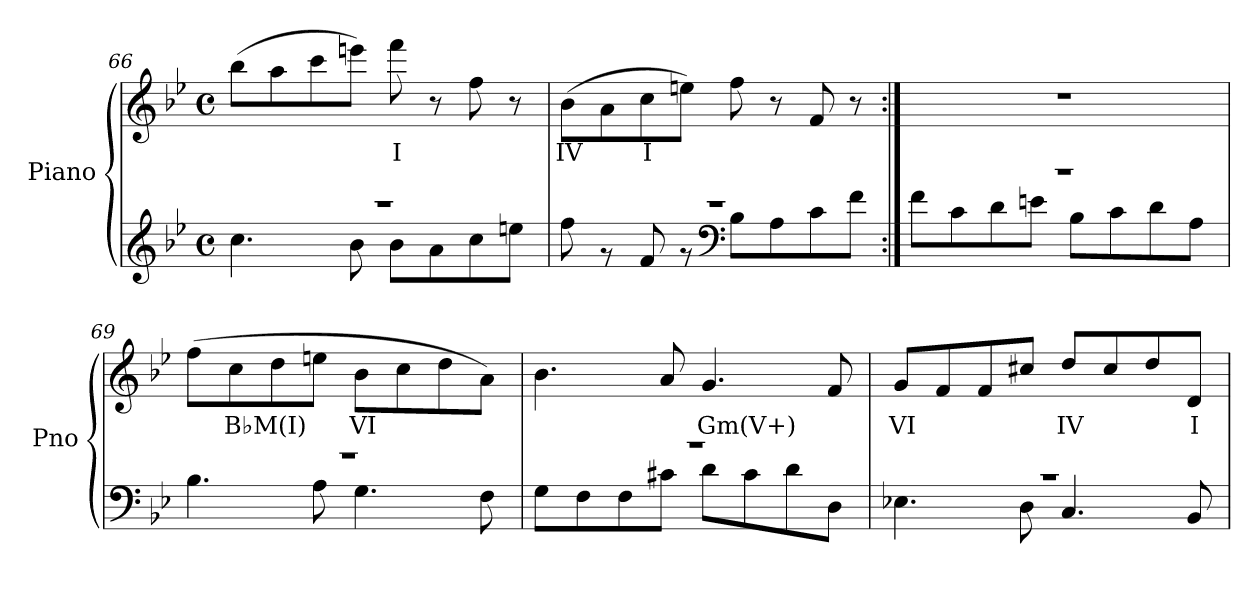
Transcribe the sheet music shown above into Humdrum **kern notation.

**kern	**kern	**text
*part1	*part1	*part1
*staff2	*staff1	*staff1
*I"Piano	*	*
*I'Pno	*	*
*clefG2	*clefG2	*
*k[b-e-]	*k[b-e-]	*
*M4/4	*M4/4	*
*met(c)	*met(c)	*
=66	=66	=66
*^	*	*
1r	4.cc\	(>8bb-\L	.
.	.	8aa\	.
.	.	8ccc\	.
.	8b-\	8eeen\J)	.
!	!	!	!LO:LY:b
.	8b-\L	8fff\	I
.	8a\	8r	.
.	8cc\	8ff\	.
.	8een\J	8r	.
=67	=67	=67	=67
!	!	!	!LO:LY:b
1r	8ff\	(>8b-\L	IV
.	8r	8a\	.
!	!	!	!LO:LY:b
.	8f/	8cc\	I
.	8r	8een\J)	.
*clefF4	*	*	*
.	8B-\L	8ff\	.
.	8A\	8r	.
.	8c\	8f/	.
.	8f\J	8r	.
!!LO:LB:g=z
=68:|!	=68:|!	=68:|!	=68:|!
1r	8f\L	1r	.
.	8c\	.	.
.	8d\	.	.
.	8en\J	.	.
.	8B-\L	.	.
.	8c\	.	.
.	8d\	.	.
.	8A\J	.	.
!!LO:LB:g=z
=69	=69	=69	=69
1r	4.B-\	(>8ff\L	.
!	!	!	!LO:LY:b
.	.	8cc\	B♭M(I)
.	.	8dd\	.
.	8A\	8een\J	.
!	!	!	!LO:LY:b
.	4.G\	8b-\L	VI
.	.	8cc\	.
.	.	8dd\	.
.	8F\	8a\J)	.
=70	=70	=70	=70
1r	8G\L	4.b-\	.
.	8F\	.	.
.	8F\	.	.
.	8c#X\J	8a/	.
!	!	!	!LO:LY:b
.	8d\L	4.g/	Gm(V+)
.	8c#\	.	.
.	8d\	.	.
.	8D\J	8f/	.
=71	=71	=71	=71
!	!	!	!LO:LY:b
1r	4.E-X\	8g/L	VI
.	.	8f/	.
.	.	8f/	.
.	8D\	8cc#X/J	.
!	!	!	!LO:LY:b
.	4.C/	8dd/L	IV
.	.	8cc#/	.
.	.	8dd/	.
!	!	!	!LO:LY:b
.	8BB-/	8d/J	I
*v	*v	*	*
=	=	=
*-	*-	*-
